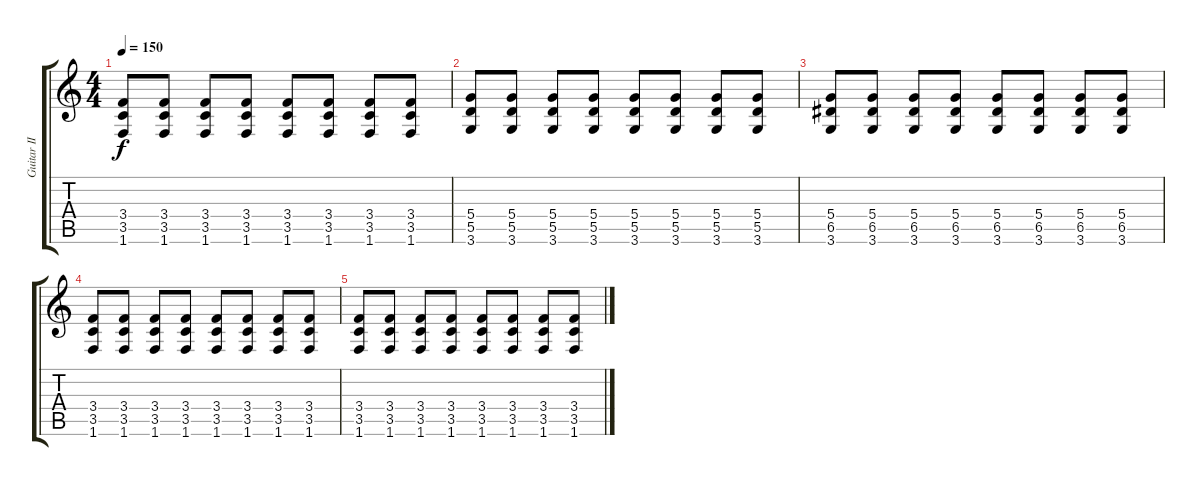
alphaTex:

\track ("Guitar II" "Guitar II") {instrument distortionguitar}
\staff {score tabs}
\tuning (E4 B3 G3 D3 A2 E2) {hide}
\ts (4 4)
\tempo 150
\clef g2
\ks c
(3.4 3.5 1.6).8{dy f} (3.4 3.5 1.6).8 (3.4 3.5 1.6).8 (3.4 3.5 1.6).8 (3.4 3.5 1.6).8 (3.4 3.5 1.6).8 (3.4 3.5 1.6).8 (3.4 3.5 1.6).8 |
(5.4 5.5 3.6).8 (5.4 5.5 3.6).8 (5.4 5.5 3.6).8 (5.4 5.5 3.6).8 (5.4 5.5 3.6).8 (5.4 5.5 3.6).8 (5.4 5.5 3.6).8 (5.4 5.5 3.6).8 |
(5.4 6.5 3.6).8 (5.4 6.5 3.6).8 (5.4 6.5 3.6).8 (5.4 6.5 3.6).8 (5.4 6.5 3.6).8 (5.4 6.5 3.6).8 (5.4 6.5 3.6).8 (5.4 6.5 3.6).8 |
(3.4 3.5 1.6).8 (3.4 3.5 1.6).8 (3.4 3.5 1.6).8 (3.4 3.5 1.6).8 (3.4 3.5 1.6).8 (3.4 3.5 1.6).8 (3.4 3.5 1.6).8 (3.4 3.5 1.6).8 |
(3.4 3.5 1.6).8 (3.4 3.5 1.6).8 (3.4 3.5 1.6).8 (3.4 3.5 1.6).8 (3.4 3.5 1.6).8 (3.4 3.5 1.6).8 (3.4 3.5 1.6).8 (3.4 3.5 1.6).8
